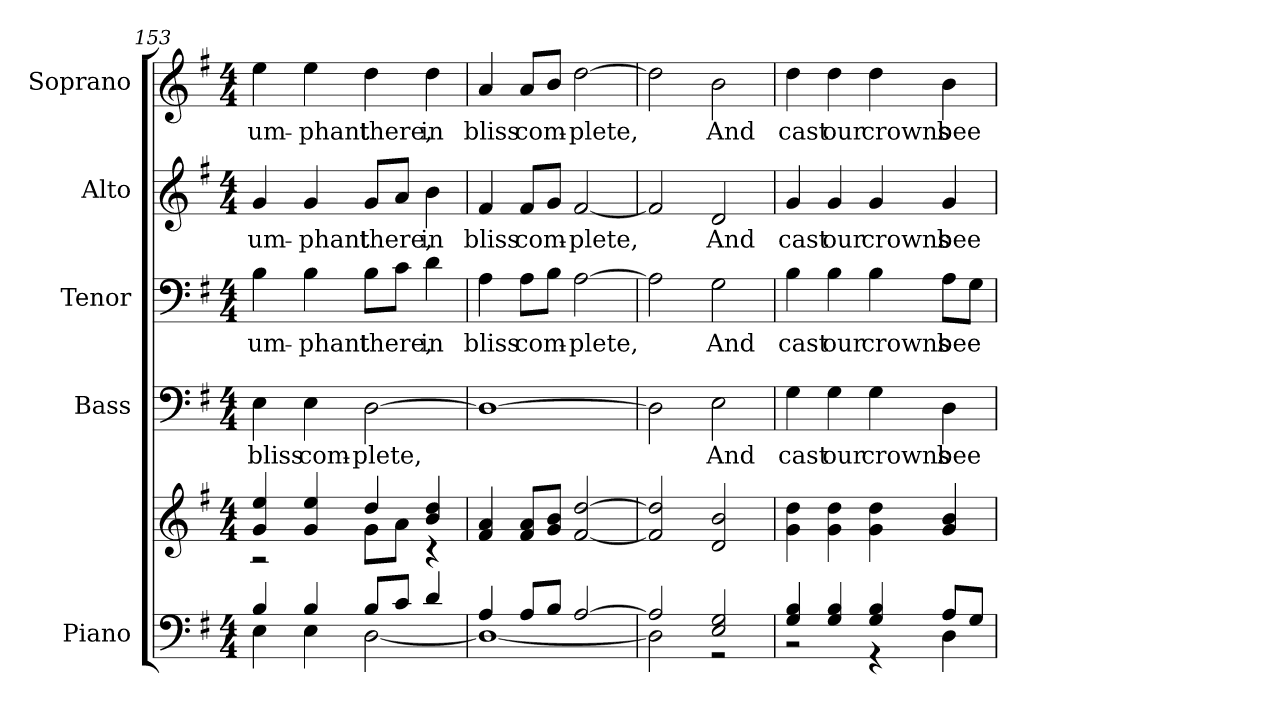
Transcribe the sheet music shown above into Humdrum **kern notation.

**kern	**kern	**kern	**text	**kern	**text	**kern	**text	**kern	**text
*part5	*part5	*part4	*part4	*part3	*part3	*part2	*part2	*part1	*part1
*staff6	*staff5	*staff4	*staff4	*staff3	*staff3	*staff2	*staff2	*staff1	*staff1
*I"Piano	*	*I"Bass	*	*I"Tenor	*	*I"Alto	*	*I"Soprano	*
*I'Pno.	*	*I'B.	*	*I'T.	*	*I'A.	*	*I'S.	*
!!LO:PB:g=z
*clefF4	*clefG2	*clefF4	*	*clefF4	*	*clefG2	*	*clefG2	*
*k[f#]	*k[f#]	*k[f#]	*	*k[f#]	*	*k[f#]	*	*k[f#]	*
*G:	*G:	*G:	*	*G:	*	*G:	*	*G:	*
*M4/4	*M4/4	*M4/4	*	*M4/4	*	*M4/4	*	*M4/4	*
=153	=153	=153	=153	=153	=153	=153	=153	=153	=153
*^	*^	*	*	*	*	*	*	*	*
!	!	!	!	!	!LO:LY:b:color=#000000	!	!	!	!	!	!
!	!	!	!	!	!	!	!LO:LY:b:color=#000000	!	!	!	!
!	!	!	!	!	!	!	!	!	!LO:LY:b:color=#000000	!	!
!	!	!	!	!	!	!	!	!	!	!	!LO:LY:b:color=#000000
4Bi/	4Ei\	4gi/ 4eei	2r	4Ei\	bliss	4Bi\	-um-	4gi/	-um-	4eei\	-um-
!	!	!	!	!	!LO:LY:b:color=#000000	!	!	!	!	!	!
!	!	!	!	!	!	!	!LO:LY:b:color=#000000	!	!	!	!
!	!	!	!	!	!	!	!	!	!LO:LY:b:color=#000000	!	!
!	!	!	!	!	!	!	!	!	!	!	!LO:LY:b:color=#000000
4Bi/	4Ei\	4gi/ 4eei	.	4Ei\	com-	4Bi\	-phant	4gi/	-phant	4eei\	-phant
!	!	!	!	!	!LO:LY:b:color=#000000	!	!	!	!	!	!
!	!	!	!	!	!	!	!LO:LY:b:color=#000000	!	!	!	!
!	!	!	!	!	!	!	!	!	!LO:LY:b:color=#000000	!	!
!	!	!	!	!	!	!	!	!	!	!	!LO:LY:b:color=#000000
8Bi/L	[<2Di\	4ddi/	8gi\L	[>2Di\	-plete,	8Bi\L	there,	8gi/L	there,	4ddi\	there,
8ci/J	.	.	8ai\J	.	.	8ci\J	.	8ai/J	.	.	.
!	!	!	!	!	!	!	!LO:LY:b:color=#000000	!	!	!	!
!	!	!	!	!	!	!	!	!	!LO:LY:b:color=#000000	!	!
!	!	!	!	!	!	!	!	!	!	!	!LO:LY:b:color=#000000
4di/	.	4bi/ 4ddi	4r	.	.	4di\	in	4bi\	in	4ddi\	in
*	*	*v	*v	*	*	*	*	*	*	*	*
=154	=154	=154	=154	=154	=154	=154	=154	=154	=154	=154
*	*	*^	*	*	*	*	*	*	*	*
!	!	!	!	!	!	!	!LO:LY:b:color=#000000	!	!	!	!
*	*	*v	*v	*	*	*	*	*	*	*	*
*	*	*^	*	*	*	*	*	*	*	*
!	!	!	!	!	!	!	!	!	!LO:LY:b:color=#000000	!	!
*	*	*v	*v	*	*	*	*	*	*	*	*
*	*	*^	*	*	*	*	*	*	*	*
!	!	!	!	!	!	!	!	!	!	!	!LO:LY:b:color=#000000
*	*	*v	*v	*	*	*	*	*	*	*	*
4Ai/	1Di_<	4f#i/ 4ai	1Di_>	.	4Ai\	bliss	4f#i/	bliss	4ai/	bliss
!	!	!	!	!	!	!LO:LY:b:color=#000000	!	!	!	!
!	!	!	!	!	!	!	!	!LO:LY:b:color=#000000	!	!
!	!	!	!	!	!	!	!	!	!	!LO:LY:b:color=#000000
8Ai/L	.	8f#i/ 8aiL	.	.	8Ai\L	com-	8f#i/L	com-	8ai/L	com-
8Bi/J	.	8gi/ 8biJ	.	.	8Bi\J	.	8gi/J	.	8bi/J	.
!	!	!	!	!	!	!LO:LY:b:color=#000000	!	!	!	!
!	!	!	!	!	!	!	!	!LO:LY:b:color=#000000	!	!
!	!	!	!	!	!	!	!	!	!	!LO:LY:b:color=#000000
[>2Ai/	.	[<2f#i/ [>2ddi	.	.	[>2Ai\	-plete,	[<2f#i/	-plete,	[>2ddi\	-plete,
!!LO:PB:g=z
=155	=155	=155	=155	=155	=155	=155	=155	=155	=155	=155
2Ai/]	2Di\]	2f#i/] 2ddi]	2Di\]	.	2Ai\]	.	2f#i/]	.	2ddi\]	.
!	!	!	!	!LO:LY:b:color=#000000	!	!	!	!	!	!
!	!	!	!	!	!	!LO:LY:b:color=#000000	!	!	!	!
!	!	!	!	!	!	!	!	!LO:LY:b:color=#000000	!	!
!	!	!	!	!	!	!	!	!	!	!LO:LY:b:color=#000000
2Ei/ 2Gi	2r	2di/ 2bi	2Ei\	And	2Gi\	And	2di/	And	2bi\	And
=156	=156	=156	=156	=156	=156	=156	=156	=156	=156	=156
!	!	!	!	!LO:LY:b:color=#000000	!	!	!	!	!	!
!	!	!	!	!	!	!LO:LY:b:color=#000000	!	!	!	!
!	!	!	!	!	!	!	!	!LO:LY:b:color=#000000	!	!
!	!	!	!	!	!	!	!	!	!	!LO:LY:b:color=#000000
4Gi/ 4Bi	2r	4gi\ 4ddi	4Gi\	cast	4Bi\	cast	4gi/	cast	4ddi\	cast
!	!	!	!	!LO:LY:b:color=#000000	!	!	!	!	!	!
!	!	!	!	!	!	!LO:LY:b:color=#000000	!	!	!	!
!	!	!	!	!	!	!	!	!LO:LY:b:color=#000000	!	!
!	!	!	!	!	!	!	!	!	!	!LO:LY:b:color=#000000
4Gi/ 4Bi	.	4gi\ 4ddi	4Gi\	our	4Bi\	our	4gi/	our	4ddi\	our
!	!	!	!	!LO:LY:b:color=#000000	!	!	!	!	!	!
!	!	!	!	!	!	!LO:LY:b:color=#000000	!	!	!	!
!	!	!	!	!	!	!	!	!LO:LY:b:color=#000000	!	!
!	!	!	!	!	!	!	!	!	!	!LO:LY:b:color=#000000
4Gi/ 4Bi	4r	4gi\ 4ddi	4Gi\	crowns	4Bi\	crowns	4gi/	crowns	4ddi\	crowns
!	!	!	!	!LO:LY:b:color=#000000	!	!	!	!	!	!
!	!	!	!	!	!	!LO:LY:b:color=#000000	!	!	!	!
!	!	!	!	!	!	!	!	!LO:LY:b:color=#000000	!	!
!	!	!	!	!	!	!	!	!	!	!LO:LY:b:color=#000000
8Ai/L	4Di\	4gi/ 4bi	4Di\	bee	8Ai\L	bee	4gi/	bee	4bi\	bee
8Gi/J	.	.	.	.	8Gi\J	.	.	.	.	.
*v	*v	*	*	*	*	*	*	*	*	*
=	=	=	=	=	=	=	=	=	=
*-	*-	*-	*-	*-	*-	*-	*-	*-	*-
